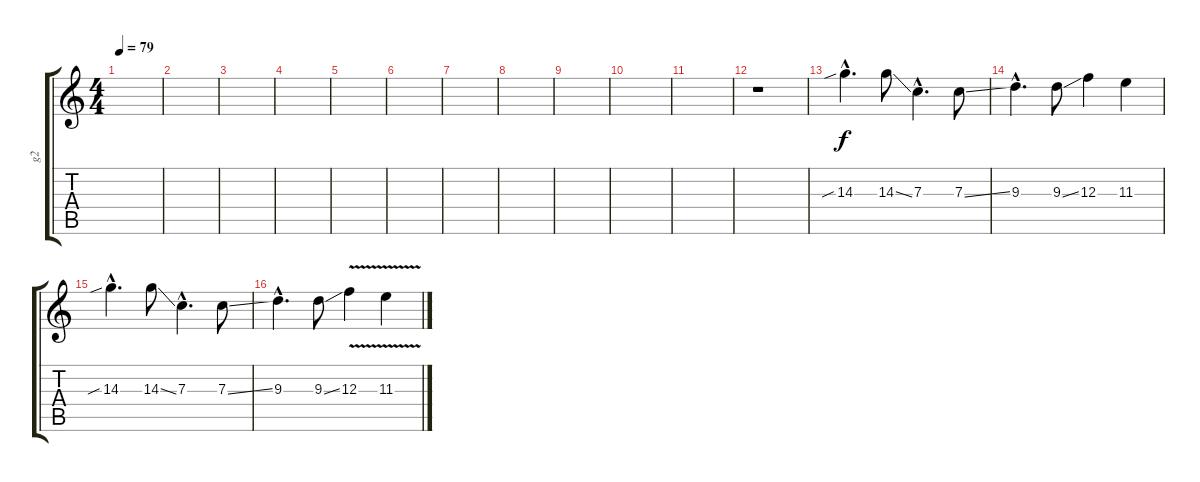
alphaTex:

\track ("g2" "g2") {instrument electricguitarjazz}
\staff {score tabs}
\tuning (D4 A3 F3 C3 G2 C2) {hide}
\ts (4 4)
\tempo 79
\clef g2
\ks c
|
|
|
|
|
|
|
|
|
|
|
r.1{instrument electricguitarjazz} |
14.3{sib hac}.4{d instrument electricguitarjazz} 14.3{ss}.8 7.3{hac}.4{d} 7.3{ss}.8 |
9.3{hac}.4{d} 9.3{ss}.8 12.3.4 11.3.4 |
14.3{sib hac}.4{d} 14.3{ss}.8 7.3{hac}.4{d} 7.3{ss}.8 |
9.3{hac}.4{d} 9.3{ss}.8 12.3{v}.4{volume 16 instrument distortionguitar} 11.3{v}.4{instrument guitarharmonics}
